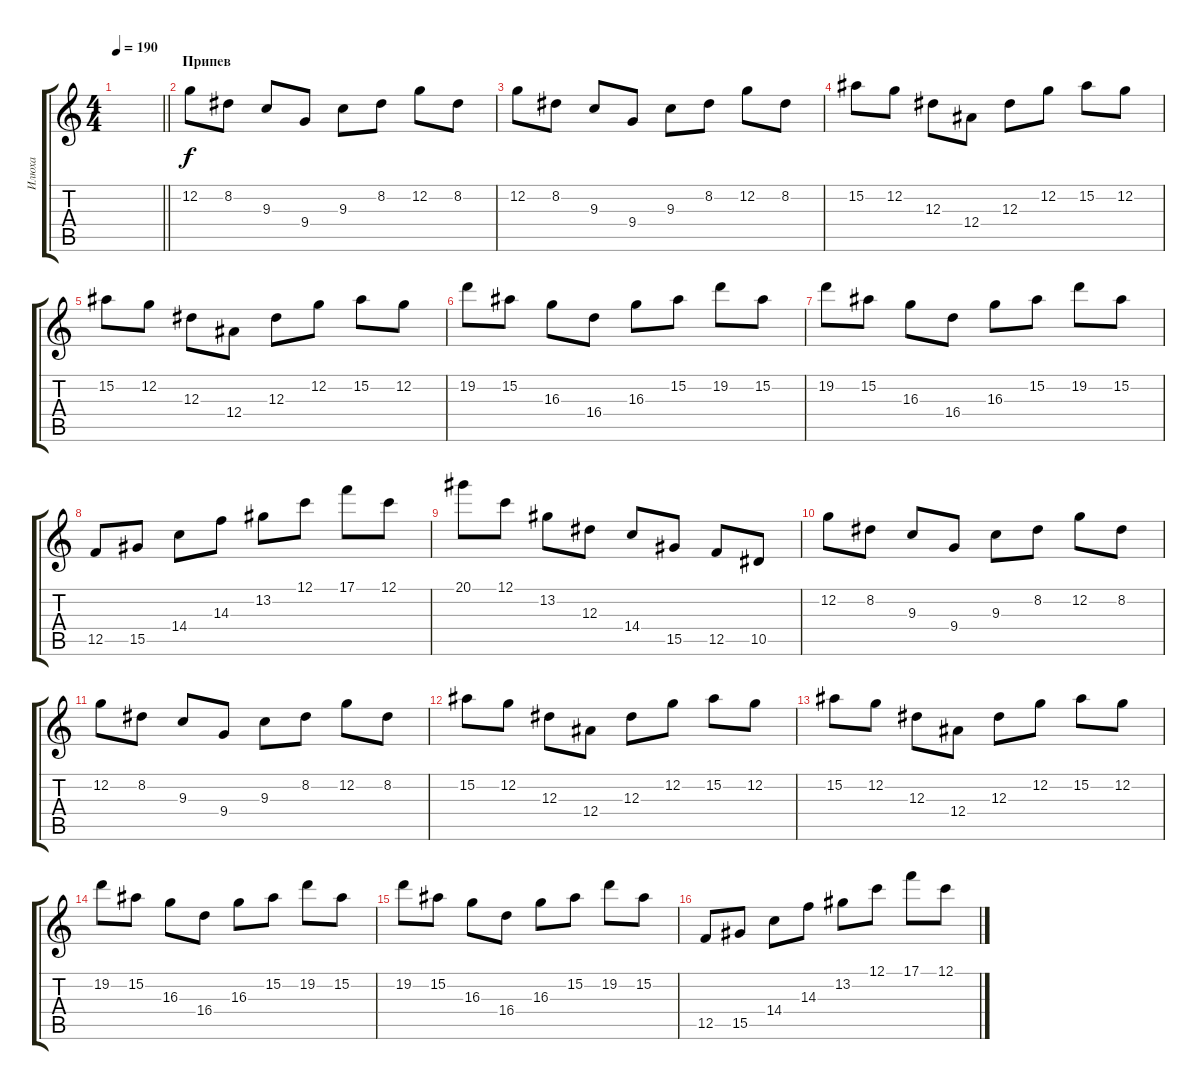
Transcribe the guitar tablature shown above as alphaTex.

\track ("Илюха" "Илюха") {instrument distortionguitar}
\staff {score tabs}
\tuning (C4 G3 Eb3 Bb2 F2 C2) {hide}
\ts (4 4)
\tempo 190
\clef g2
\barLineRight lightlight
\ks c
|
\section ("" "Припев")
12.2.8 8.2.8 9.3.8 9.4.8 9.3.8 8.2.8 12.2.8 8.2.8 |
12.2.8 8.2.8 9.3.8 9.4.8 9.3.8 8.2.8 12.2.8 8.2.8 |
15.2.8 12.2.8 12.3.8 12.4.8 12.3.8 12.2.8 15.2.8 12.2.8 |
15.2.8 12.2.8 12.3.8 12.4.8 12.3.8 12.2.8 15.2.8 12.2.8 |
19.2.8 15.2.8 16.3.8 16.4.8 16.3.8 15.2.8 19.2.8 15.2.8 |
19.2.8 15.2.8 16.3.8 16.4.8 16.3.8 15.2.8 19.2.8 15.2.8 |
12.5.8 15.5.8 14.4.8 14.3.8 13.2.8 12.1.8 17.1.8 12.1.8 |
20.1.8 12.1.8 13.2.8 12.3.8 14.4.8 15.5.8 12.5.8 10.5.8 |
12.2.8 8.2.8 9.3.8 9.4.8 9.3.8 8.2.8 12.2.8 8.2.8 |
12.2.8 8.2.8 9.3.8 9.4.8 9.3.8 8.2.8 12.2.8 8.2.8 |
15.2.8 12.2.8 12.3.8 12.4.8 12.3.8 12.2.8 15.2.8 12.2.8 |
15.2.8 12.2.8 12.3.8 12.4.8 12.3.8 12.2.8 15.2.8 12.2.8 |
19.2.8 15.2.8 16.3.8 16.4.8 16.3.8 15.2.8 19.2.8 15.2.8 |
19.2.8 15.2.8 16.3.8 16.4.8 16.3.8 15.2.8 19.2.8 15.2.8 |
12.5.8 15.5.8 14.4.8 14.3.8 13.2.8 12.1.8 17.1.8 12.1.8
